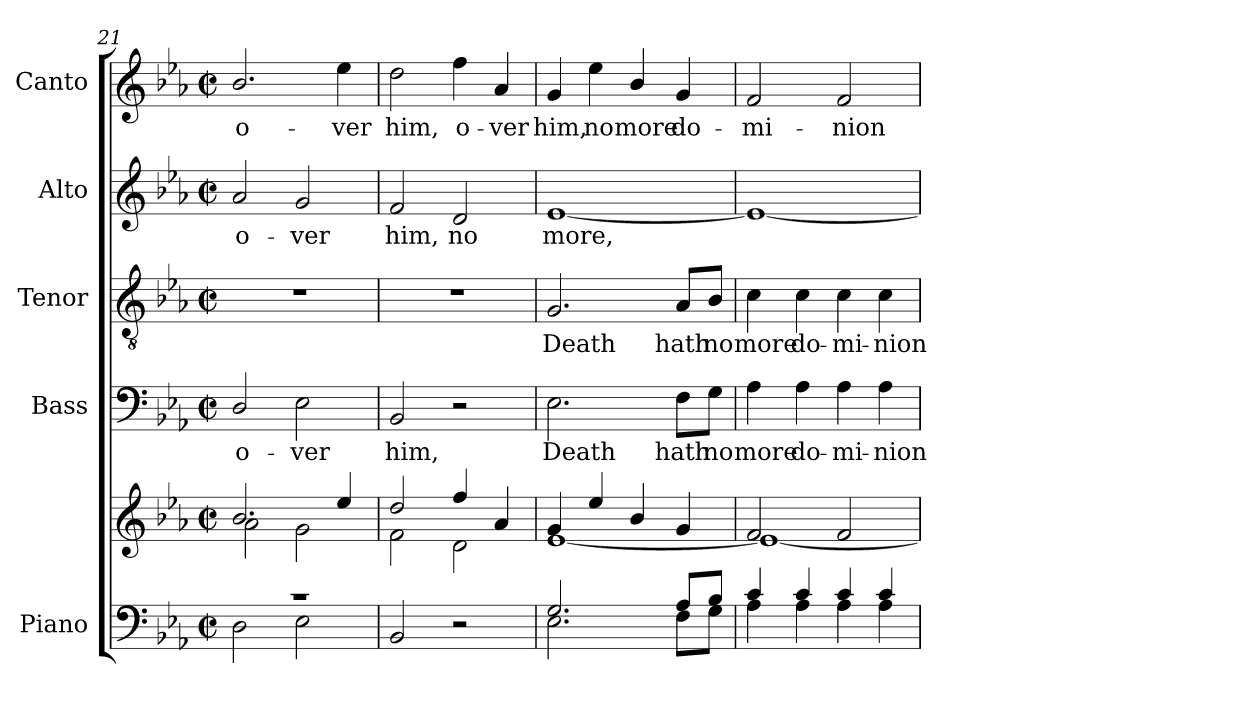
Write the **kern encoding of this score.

**kern	**kern	**kern	**text	**kern	**text	**kern	**text	**kern	**text
*part5	*part5	*part4	*part4	*part3	*part3	*part2	*part2	*part1	*part1
*staff6	*staff5	*staff4	*staff4	*staff3	*staff3	*staff2	*staff2	*staff1	*staff1
*I"Piano	*	*I"Bass	*	*I"Tenor	*	*I"Alto	*	*I"Canto	*
*I'Pno.	*	*I'B.	*	*I'T.	*	*I'A.	*	*	*
!!LO:LB:g=z
*clefF4	*clefG2	*clefF4	*	*clefGv2	*	*clefG2	*	*clefG2	*
*	*	*	*	*ITrd7c12	*	*	*	*	*
*k[b-e-a-]	*k[b-e-a-]	*k[b-e-a-]	*	*k[b-e-a-]	*	*k[b-e-a-]	*	*k[b-e-a-]	*
*E-:	*E-:	*E-:	*	*E-:	*	*E-:	*	*E-:	*
*M2/2	*M2/2	*M2/2	*	*M2/2	*	*M2/2	*	*M2/2	*
*met(c|)	*met(c|)	*met(c|)	*	*met(c|)	*	*met(c|)	*	*met(c|)	*
=21	=21	=21	=21	=21	=21	=21	=21	=21	=21
*^	*^	*	*	*	*	*	*	*	*
!	!	!	!	!	!LO:LY:b:color=#000000	!	!	!	!	!	!
!	!	!	!	!	!	!	!	!	!LO:LY:b:color=#000000	!	!
!	!	!	!	!	!	!	!	!	!	!	!LO:LY:b:color=#000000
1r	2Di\	2.b-i/	2a-i\	2Di/	o-	1r	.	2a-i/	o-	2.b-i/	o-
!	!	!	!	!	!LO:LY:b:color=#000000	!	!	!	!	!	!
!	!	!	!	!	!	!	!	!	!LO:LY:b:color=#000000	!	!
.	2E-i\	.	2gi\	2E-i\	-ver	.	.	2gi/	-ver	.	.
!	!	!	!	!	!	!	!	!	!	!	!LO:LY:b:color=#000000
.	.	4ee-i/	.	.	.	.	.	.	.	4ee-i\	-ver
*v	*v	*	*	*	*	*	*	*	*	*	*
=22	=22	=22	=22	=22	=22	=22	=22	=22	=22	=22
!	!	!	!	!LO:LY:b:color=#000000	!	!	!	!	!	!
!	!	!	!	!	!	!	!	!LO:LY:b:color=#000000	!	!
!	!	!	!	!	!	!	!	!	!	!LO:LY:b:color=#000000
2BB-i/	2ddi/	2fi\	2BB-i/	him,	1r	.	2fi/	him,	2ddi\	him,
!	!	!	!	!	!	!	!	!LO:LY:b:color=#000000	!	!
!	!	!	!	!	!	!	!	!	!	!LO:LY:b:color=#000000
2r	4ffi/	2di\	2r	.	.	.	2di/	no	4ffi\	o-
!	!	!	!	!	!	!	!	!	!	!LO:LY:b:color=#000000
.	4a-i/	.	.	.	.	.	.	.	4a-i/	-ver
=23	=23	=23	=23	=23	=23	=23	=23	=23	=23	=23
*^	*	*	*	*	*	*	*	*	*	*
!	!	!	!	!	!LO:LY:b:color=#000000	!	!	!	!	!	!
!	!	!	!	!	!	!	!LO:LY:b:color=#000000	!	!	!	!
!	!	!	!	!	!	!	!	!	!LO:LY:b:color=#000000	!	!
!	!	!	!	!	!	!	!	!	!	!	!LO:LY:b:color=#000000
2.Gi/	2.E-i\	4gi/	[1e-i	2.E-i\	Death	2.GGi/	Death	[1e-i	more,	4gi/	him,
!	!	!	!	!	!	!	!	!	!	!	!LO:LY:b:color=#000000
.	.	4ee-i/	.	.	.	.	.	.	.	4ee-i\	no
!	!	!	!	!	!	!	!	!	!	!	!LO:LY:b:color=#000000
.	.	4b-i/	.	.	.	.	.	.	.	4b-i/	more
!	!	!	!	!	!LO:LY:b:color=#000000	!	!	!	!	!	!
!	!	!	!	!	!	!	!LO:LY:b:color=#000000	!	!	!	!
!	!	!	!	!	!	!	!	!	!	!	!LO:LY:b:color=#000000
8A-i/L	8Fi\L	4gi/	.	8Fi\L	hath	8AA-i/L	hath	.	.	4gi/	do-
!	!	!	!	!	!LO:LY:b:color=#000000	!	!	!	!	!	!
!	!	!	!	!	!	!	!LO:LY:b:color=#000000	!	!	!	!
8B-i/J	8Gi\J	.	.	8Gi\J	no	8BB-i/J	no	.	.	.	.
=24	=24	=24	=24	=24	=24	=24	=24	=24	=24	=24	=24
!	!	!	!	!	!LO:LY:b:color=#000000	!	!	!	!	!	!
!	!	!	!	!	!	!	!LO:LY:b:color=#000000	!	!	!	!
!	!	!	!	!	!	!	!	!	!	!	!LO:LY:b:color=#000000
4ci/	4A-i\	2fi/	1e-i_	4A-i\	more	4Ci\	more	1e-i_	.	2fi/	-mi-
!	!	!	!	!	!LO:LY:b:color=#000000	!	!	!	!	!	!
!	!	!	!	!	!	!	!LO:LY:b:color=#000000	!	!	!	!
4ci/	4A-i\	.	.	4A-i\	do-	4Ci\	do-	.	.	.	.
!	!	!	!	!	!LO:LY:b:color=#000000	!	!	!	!	!	!
!	!	!	!	!	!	!	!LO:LY:b:color=#000000	!	!	!	!
!	!	!	!	!	!	!	!	!	!	!	!LO:LY:b:color=#000000
4ci/	4A-i\	2fi/	.	4A-i\	-mi-	4Ci\	-mi-	.	.	2fi/	-nion
!	!	!	!	!	!LO:LY:b:color=#000000	!	!	!	!	!	!
!	!	!	!	!	!	!	!LO:LY:b:color=#000000	!	!	!	!
4ci/	4A-i\	.	.	4A-i\	-nion	4Ci\	-nion	.	.	.	.
*v	*v	*	*	*	*	*	*	*	*	*	*
*	*v	*v	*	*	*	*	*	*	*	*
=	=	=	=	=	=	=	=	=	=
*-	*-	*-	*-	*-	*-	*-	*-	*-	*-
